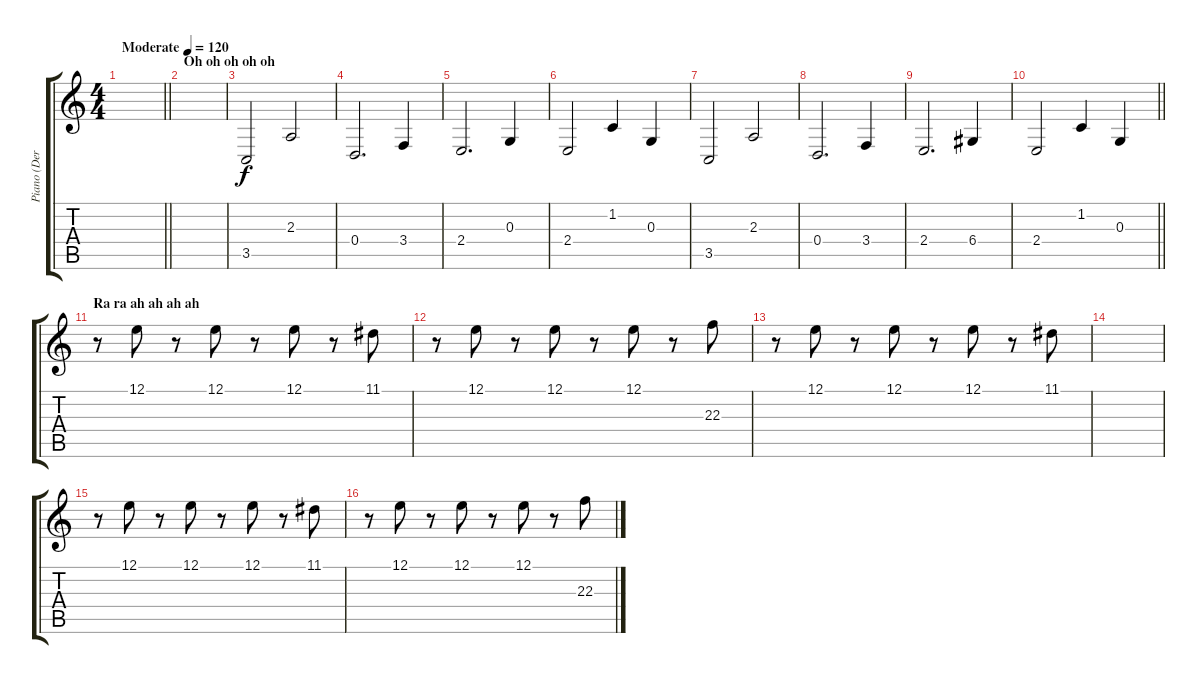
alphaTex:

\track ("Piano (Der)" "Piano (Der") {instrument tremolostrings}
\staff {score tabs}
\tuning (E4 B3 G3 D3 A2 E2) {hide}
\ts (4 4)
\tempo (120 "Moderate")
\clef g2
\barLineRight lightlight
\ks c
|
\section ("" "Oh oh oh oh oh")
|
3.5.2 2.3.2 |
0.4.2{d} 3.4.4 |
2.4.2{d} 0.3.4 |
2.4.2 1.2.4 0.3.4 |
3.5.2 2.3.2 |
0.4.2{d} 3.4.4 |
2.4.2{d} 6.4.4 |
\barLineRight lightlight
2.4.2 1.2.4 0.3.4 |
\section ("" "Ra ra ah ah ah ah")
r.8 12.1.8 r.8 12.1.8 r.8 12.1.8 r.8 11.1.8 |
r.8 12.1.8 r.8 12.1.8 r.8 12.1.8 r.8 22.3.8 |
r.8 12.1.8 r.8 12.1.8 r.8 12.1.8 r.8 11.1.8 |
|
r.8 12.1.8 r.8 12.1.8 r.8 12.1.8 r.8 11.1.8 |
r.8 12.1.8 r.8 12.1.8 r.8 12.1.8 r.8 22.3.8
